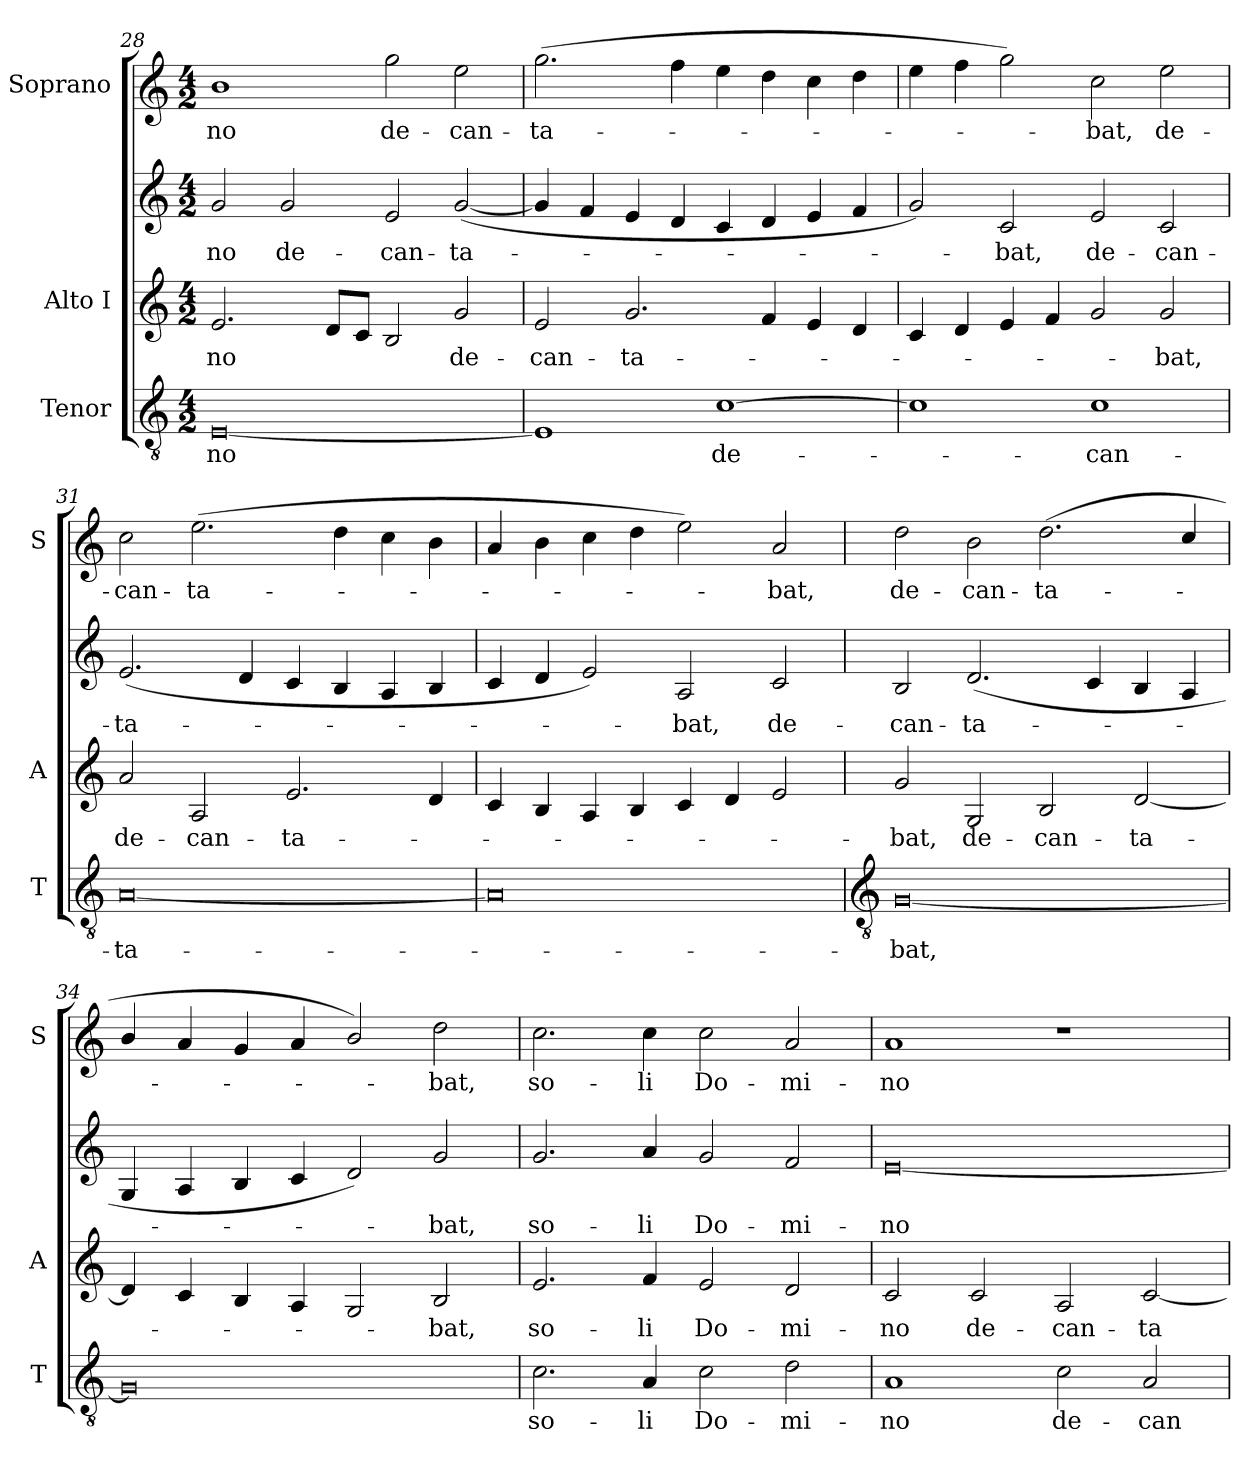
**kern	**text	**kern	**text	**kern	**text	**kern	**text
*part3	*part3	*part2	*part2	*part2	*part2	*part1	*part1
*staff4	*staff4	*staff3	*staff3	*staff2	*staff2	*staff1	*staff1
*I"Tenor	*	*I"Alto I	*	*	*	*I"Soprano	*
*I'T	*	*I'A	*	*	*	*I'S	*
*clefGv2	*	*clefG2	*	*clefG2	*	*clefG2	*
*k[]	*	*k[]	*	*k[]	*	*k[]	*
*C:	*	*C:	*	*C:	*	*C:	*
*M4/2	*	*M4/2	*	*M4/2	*	*M4/2	*
=28	=28	=28	=28	=28	=28	=28	=28
!	!LO:LY:b	!	!LO:LY:b	!	!LO:LY:b	!	!LO:LY:b
[0E	-no	2.e	no	2g	-no	1b	-no
!	!	!	!	!	!LO:LY:b	!	!
.	.	.	.	2g	de-	.	.
.	.	8dL	.	.	.	.	.
.	.	8cJ	.	.	.	.	.
!	!	!	!	!	!LO:LY:b	!	!LO:LY:b
.	.	2B	.	2e	-can-	2gg	de-
!	!	!	!LO:LY:b	!	!LO:LY:b	!	!LO:LY:b
.	.	2g	de-	(<[2g	-ta-	2ee	-can-
=29	=29	=29	=29	=29	=29	=29	=29
!	!	!	!LO:LY:b	!	!	!	!LO:LY:b
1E]	.	2e	-can-	4g]	.	(>2.gg	-ta-
.	.	.	.	4f	.	.	.
!	!	!	!LO:LY:b	!	!	!	!
.	.	2.g	-ta-	4e	.	.	.
.	.	.	.	4d	.	4ff	.
!	!LO:LY:b	!	!	!	!	!	!
[1c	de-	.	.	4c	.	4ee	.
.	.	4f	.	4d	.	4dd	.
.	.	4e	.	4e	.	4cc	.
.	.	4d	.	4f	.	4dd	.
=30	=30	=30	=30	=30	=30	=30	=30
1c]	.	4c	.	2g)	.	4ee	.
.	.	4d	.	.	.	4ff	.
!	!	!	!	!	!LO:LY:b	!	!
.	.	4e	.	2c	bat,	2gg)	.
.	.	4f	.	.	.	.	.
!	!LO:LY:b	!	!	!	!LO:LY:b	!	!LO:LY:b
1c	can-	2g	.	2e	de-	2cc	bat,
!	!	!	!LO:LY:b	!	!LO:LY:b	!	!LO:LY:b
.	.	2g	-bat,	2c	-can-	2ee	de-
=31	=31	=31	=31	=31	=31	=31	=31
!	!LO:LY:b	!	!LO:LY:b	!	!LO:LY:b	!	!LO:LY:b
[0A	-ta-	2a	de-	(<2.e	ta-	2cc	-can-
!	!	!	!LO:LY:b	!	!	!	!LO:LY:b
.	.	2A	-can-	.	.	(>2.ee	-ta-
.	.	.	.	4d	.	.	.
!	!	!	!LO:LY:b	!	!	!	!
.	.	2.e	-ta-	4c	.	.	.
.	.	.	.	4B	.	4dd	.
.	.	.	.	4A	.	4cc	.
.	.	4d	.	4B	.	4b	.
=32	=32	=32	=32	=32	=32	=32	=32
0A]	.	4c	.	4c	.	4a	.
.	.	4B	.	4d	.	4b	.
.	.	4A	.	2e)	.	4cc	.
.	.	4B	.	.	.	4dd	.
!	!	!	!	!	!LO:LY:b	!	!
.	.	4c	.	2A	bat,	2ee)	.
.	.	4d	.	.	.	.	.
!	!	!	!	!	!LO:LY:b	!	!LO:LY:b
.	.	2e	.	2c	de-	2a	bat,
!!LO:LB:g=z
=33	=33	=33	=33	=33	=33	=33	=33
*clefGv2	*	*	*	*	*	*	*
!	!LO:LY:b	!	!LO:LY:b	!	!LO:LY:b	!	!LO:LY:b
[0G	bat,	2g	bat,	2B	-can-	2dd	de-
!	!	!	!LO:LY:b	!	!LO:LY:b	!	!LO:LY:b
.	.	2G	de-	(<2.d	-ta-	2b	-can-
!	!	!	!LO:LY:b	!	!	!	!LO:LY:b
.	.	2B	-can-	.	.	(<2.dd	-ta-
.	.	.	.	4c	.	.	.
!	!	!	!LO:LY:b	!	!	!	!
.	.	[2d	-ta-	4B	.	.	.
.	.	.	.	4A	.	4cc/	.
=34	=34	=34	=34	=34	=34	=34	=34
0G]	.	4d]	.	4G	.	4b/	.
.	.	4c	.	4A	.	4a	.
.	.	4B	.	4B	.	4g	.
.	.	4A	.	4c	.	4a	.
.	.	2G	.	2d)	.	2b/)	.
!	!	!	!LO:LY:b	!	!LO:LY:b	!	!LO:LY:b
.	.	2B	bat,	2g	bat,	2dd	bat,
=35	=35	=35	=35	=35	=35	=35	=35
!	!LO:LY:b	!	!LO:LY:b	!	!LO:LY:b	!	!LO:LY:b
2.c	so-	2.e	-so-	2.g	so-	2.cc	so-
!	!LO:LY:b	!	!LO:LY:b	!	!LO:LY:b	!	!LO:LY:b
4A	-li	4f	-li	4a	-li	4cc	-li
!	!LO:LY:b	!	!LO:LY:b	!	!LO:LY:b	!	!LO:LY:b
2c	Do-	2e	Do-	2g	Do-	2cc	Do-
!	!LO:LY:b	!	!LO:LY:b	!	!LO:LY:b	!	!LO:LY:b
2d	-mi-	2d	-mi-	2f	-mi-	2a	-mi-
=36	=36	=36	=36	=36	=36	=36	=36
!	!LO:LY:b	!	!LO:LY:b	!	!LO:LY:b	!	!LO:LY:b
1A	-no	2c	no	[0e	-no	1a	-no
!	!	!	!LO:LY:b	!	!	!	!
.	.	2c	de-	.	.	.	.
!	!LO:LY:b	!	!LO:LY:b	!	!	!	!
2c	de-	2A	-can-	.	.	1r	.
!	!LO:LY:b	!	!LO:LY:b	!	!	!	!
2A	-can-	[2c	-ta-	.	.	.	.
=	=	=	=	=	=	=	=
*-	*-	*-	*-	*-	*-	*-	*-
